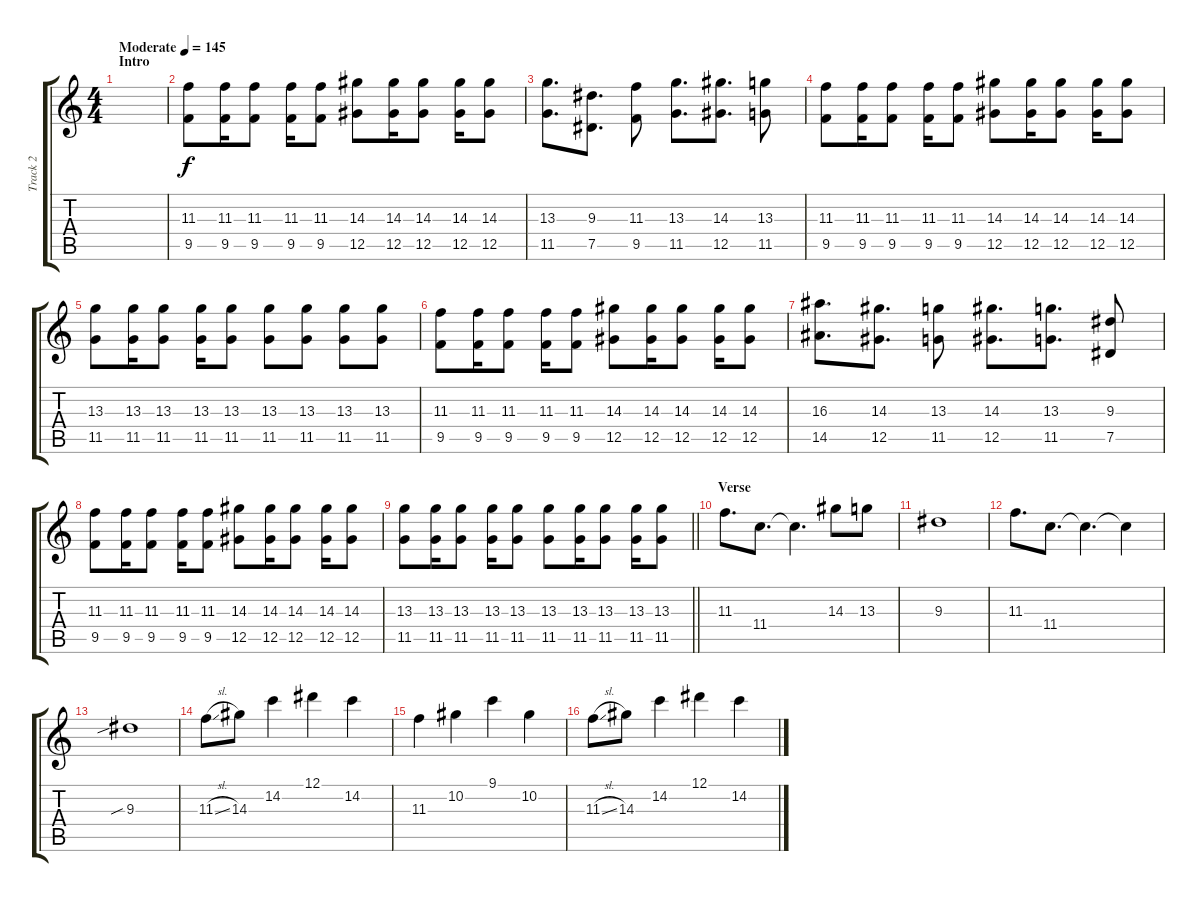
\track ("Track 2" "Track 2") {instrument distortionguitar}
\staff {score tabs}
\tuning (Eb4 Bb3 Gb3 Db3 Ab2 Eb2) {hide}
\ts (4 4)
\section ("" "Intro")
\tempo (145 "Moderate")
\clef g2
\ks c
|
(11.3 9.5).8 (11.3 9.5).16 (11.3 9.5).8 (11.3 9.5).16 (11.3 9.5).8 (14.3 12.5).8 (14.3 12.5).16 (14.3 12.5).8 (14.3 12.5).16 (14.3 12.5).8 |
(13.3 11.5).8{d} (9.3 7.5).8{d} (11.3 9.5).8 (13.3 11.5).8{d} (14.3 12.5).8{d} (13.3 11.5).8 |
(11.3 9.5).8 (11.3 9.5).16 (11.3 9.5).8 (11.3 9.5).16 (11.3 9.5).8 (14.3 12.5).8 (14.3 12.5).16 (14.3 12.5).8 (14.3 12.5).16 (14.3 12.5).8 |
(13.3 11.5).8 (13.3 11.5).16 (13.3 11.5).8 (13.3 11.5).16 (13.3 11.5).8 (13.3 11.5).8 (13.3 11.5).8 (13.3 11.5).8 (13.3 11.5).8 |
(11.3 9.5).8 (11.3 9.5).16 (11.3 9.5).8 (11.3 9.5).16 (11.3 9.5).8 (14.3 12.5).8 (14.3 12.5).16 (14.3 12.5).8 (14.3 12.5).16 (14.3 12.5).8 |
(16.3 14.5).8{d} (14.3 12.5).8{d} (13.3 11.5).8 (14.3 12.5).8{d} (13.3 11.5).8{d} (9.3 7.5).8 |
(11.3 9.5).8 (11.3 9.5).16 (11.3 9.5).8 (11.3 9.5).16 (11.3 9.5).8 (14.3 12.5).8 (14.3 12.5).16 (14.3 12.5).8 (14.3 12.5).16 (14.3 12.5).8 |
\barLineRight lightlight
(13.3 11.5).8 (13.3 11.5).16 (13.3 11.5).8 (13.3 11.5).16 (13.3 11.5).8 (13.3 11.5).8 (13.3 11.5).16 (13.3 11.5).8 (13.3 11.5).16 (13.3 11.5).8 |
\section ("" "Verse")
11.3.8{d} 11.4.8{d} 11.4{t}.4{d} 14.3.8 13.3.8 |
9.3.1 |
11.3.8{d} 11.4.8{d} 11.4{t}.4{d} 11.4{t}.4 |
9.3{sib}.1 |
11.3{sl}.8 14.3.8 14.2.4 12.1.4 14.2.4 |
11.3.4 10.2.4 9.1.4 10.2.4 |
11.3{sl}.8 14.3.8 14.2.4 12.1.4 14.2.4
